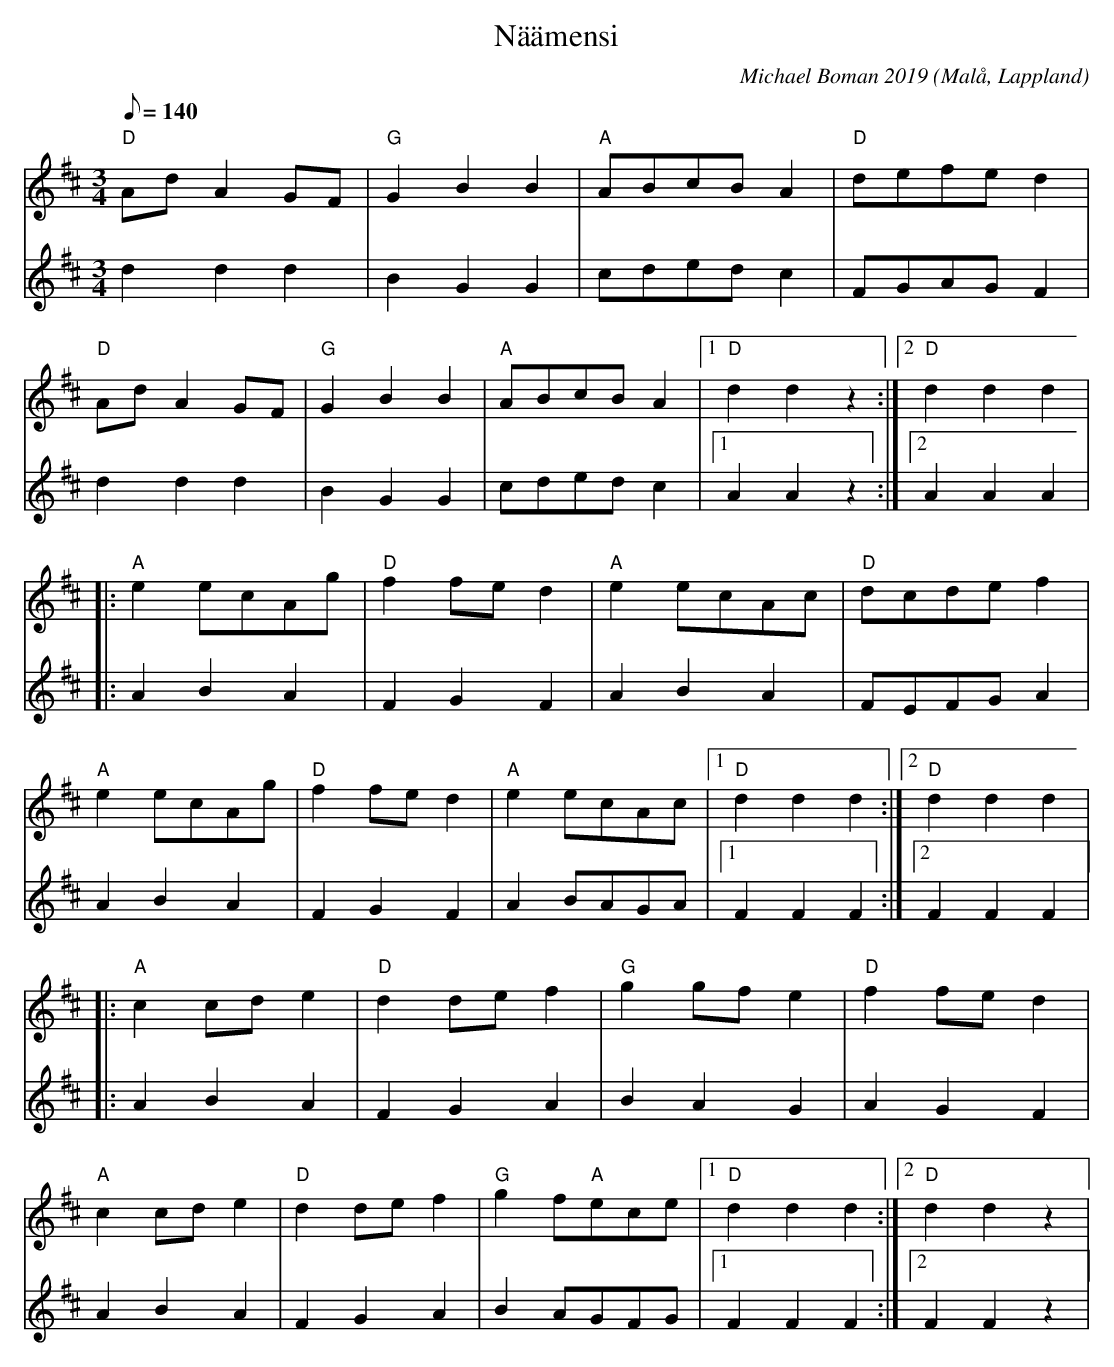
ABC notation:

X:1
T:Näämensi
O:Malå, Lappland
C:Michael Boman 2019
M:3/4
L:1/8
Q:140
K:D
V:1
"D" AdA2GF|"G" G2B2B2|"A" ABcBA2 |"D" defed2 |
"D" AdA2GF|"G" G2B2B2|"A" ABcBA2 |1 "D" d2d2z2:|2 "D" d2d2d2|
|: "A" e2ecAg|"D" f2fed2|"A" e2ecAc|"D" dcdef2|
"A" e2ecAg|"D" f2fed2|"A" e2ecAc |1 "D" d2d2d2:|2 "D" d2d2d2|
|: "A" c2cde2|"D" d2def2|"G" g2gfe2|"D" f2fed2|
"A" c2cde2|"D" d2def2|"G" g2f"A"ece |1 "D" d2d2d2:|2 "D" d2d2z2|
V:2
d2d2d2|B2G2G2|cdedc2|FGAGF2|
d2d2d2|B2G2G2|cdedc2|1A2A2z2:|2A2A2A2|
|:A2B2A2|F2G2F2|A2B2A2|FEFGA2|
A2B2A2|F2G2F2|A2BAGA|1F2F2F2:|2F2F2F2
|:A2B2A2|F2G2A2|B2A2G2|A2G2F2|
A2B2A2|F2G2A2|B2AGFG|1F2F2F2:|2F2F2z2|
